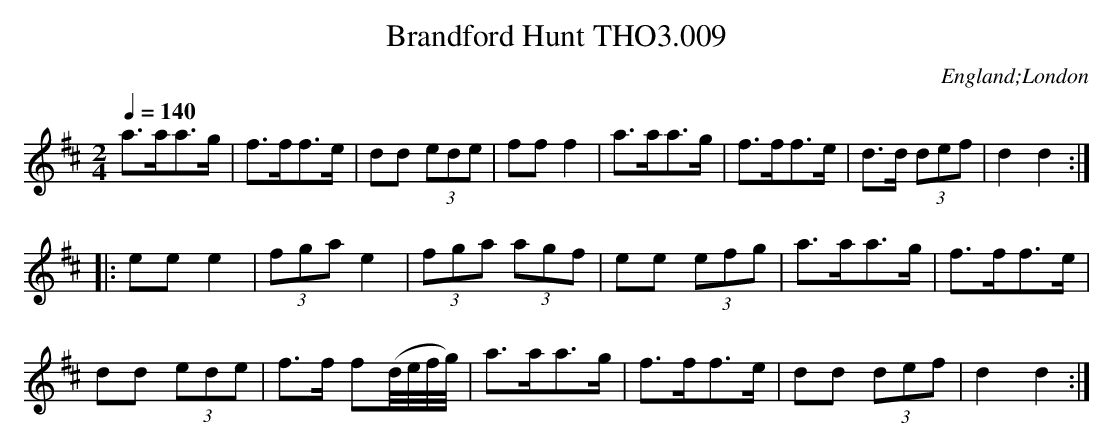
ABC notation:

X:1
T:Brandford Hunt THO3.009
O:England;London
M:2/4
L:1/8
Q:1/4=140
K:D
a>aa>g|f>ff>e|dd (3ede|ff f2|\
a>aa>g|f>ff>e|d>d (3def|d2d2:|
|:ee e2|(3fga e2|(3fga (3agf|ee (3efg|a>aa>g|f>ff>e|
dd (3ede|f>f f(d//e//f//g//)|a>aa>g|f>ff>e|dd (3def|d2d2:|
